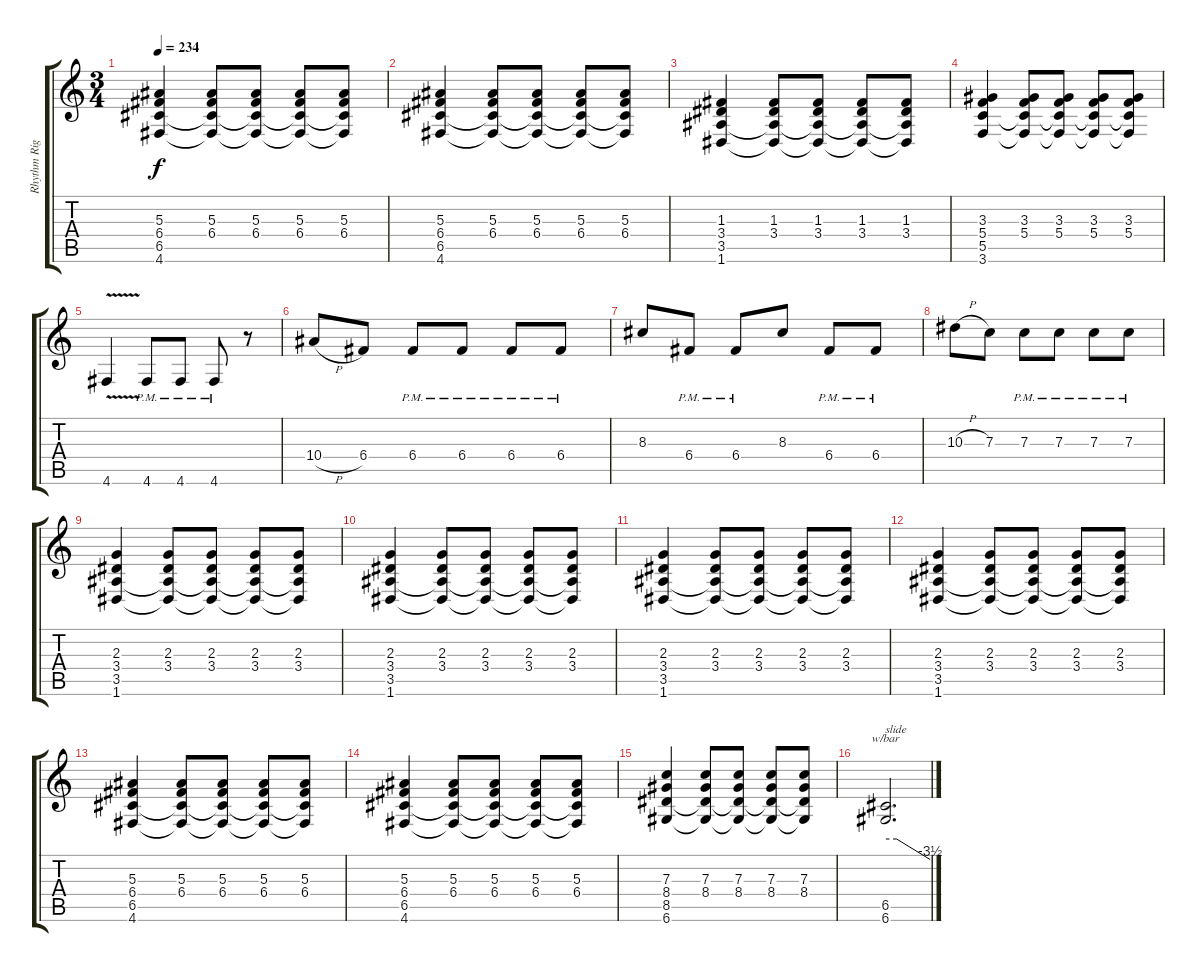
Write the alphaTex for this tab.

\track ("Rhythm Right" "Rhythm Rig") {instrument overdrivenguitar}
\staff {score tabs}
\tuning (D4 A3 F3 C3 G2 D2) {hide}
\ts (3 4)
\tempo 234
\clef g2
\ks c
(5.3 6.4 6.5 4.6).4{dy f} (5.3 6.4 6.5{t} 4.6{t}).8 (5.3 6.4 6.5{t} 4.6{t}).8 (5.3 6.4 6.5{t} 4.6{t}).8 (5.3 6.4 6.5{t} 4.6{t}).8 |
(5.3 6.4 6.5 4.6).4 (5.3 6.4 6.5{t} 4.6{t}).8 (5.3 6.4 6.5{t} 4.6{t}).8 (5.3 6.4 6.5{t} 4.6{t}).8 (5.3 6.4 6.5{t} 4.6{t}).8 |
(1.3 3.4 3.5 1.6).4 (1.3 3.4 3.5{t} 1.6{t}).8 (1.3 3.4 3.5{t} 1.6{t}).8 (1.3 3.4 3.5{t} 1.6{t}).8 (1.3 3.4 3.5{t} 1.6{t}).8 |
(3.3 5.4 5.5 3.6).4 (3.3 5.4 5.5{t} 3.6{t}).8 (3.3 5.4 5.5{t} 3.6{t}).8 (3.3 5.4 5.5{t} 3.6{t}).8 (3.3 5.4 5.5{t} 3.6{t}).8 |
4.6{v}.4 4.6{pm}.8 4.6{pm}.8 4.6{pm}.8 r.8 |
10.4{h}.8 6.4.8 6.4{pm}.8 6.4{pm}.8 6.4{pm}.8 6.4{pm}.8 |
8.3.8 6.4{pm}.8 6.4{pm}.8 8.3.8 6.4{pm}.8 6.4{pm}.8 |
10.3{h}.8 7.3.8 7.3{pm}.8 7.3{pm}.8 7.3{pm}.8 7.3{pm}.8 |
(2.3 3.4 3.5 1.6).4 (2.3 3.4 3.5{t} 1.6{t}).8 (2.3 3.4 3.5{t} 1.6{t}).8 (2.3 3.4 3.5{t} 1.6{t}).8 (2.3 3.4 3.5{t} 1.6{t}).8 |
(2.3 3.4 3.5 1.6).4 (2.3 3.4 3.5{t} 1.6{t}).8 (2.3 3.4 3.5{t} 1.6{t}).8 (2.3 3.4 3.5{t} 1.6{t}).8 (2.3 3.4 3.5{t} 1.6{t}).8 |
(2.3 3.4 3.5 1.6).4 (2.3 3.4 3.5{t} 1.6{t}).8 (2.3 3.4 3.5{t} 1.6{t}).8 (2.3 3.4 3.5{t} 1.6{t}).8 (2.3 3.4 3.5{t} 1.6{t}).8 |
(2.3 3.4 3.5 1.6).4 (2.3 3.4 3.5{t} 1.6{t}).8 (2.3 3.4 3.5{t} 1.6{t}).8 (2.3 3.4 3.5{t} 1.6{t}).8 (2.3 3.4 3.5{t} 1.6{t}).8 |
(5.3 6.4 6.5 4.6).4 (5.3 6.4 6.5{t} 4.6{t}).8 (5.3 6.4 6.5{t} 4.6{t}).8 (5.3 6.4 6.5{t} 4.6{t}).8 (5.3 6.4 6.5{t} 4.6{t}).8 |
(5.3 6.4 6.5 4.6).4 (5.3 6.4 6.5{t} 4.6{t}).8 (5.3 6.4 6.5{t} 4.6{t}).8 (5.3 6.4 6.5{t} 4.6{t}).8 (5.3 6.4 6.5{t} 4.6{t}).8 |
(7.3 8.4 8.5 6.6).4 (7.3 8.4 8.5{t} 6.6{t}).8 (7.3 8.4 8.5{t} 6.6{t}).8 (7.3 8.4 8.5{t} 6.6{t}).8 (7.3 8.4 8.5{t} 6.6{t}).8 |
(6.5 6.6).2{d tbe (custom default 0 0 15 0 60 -14) txt "slide"}
